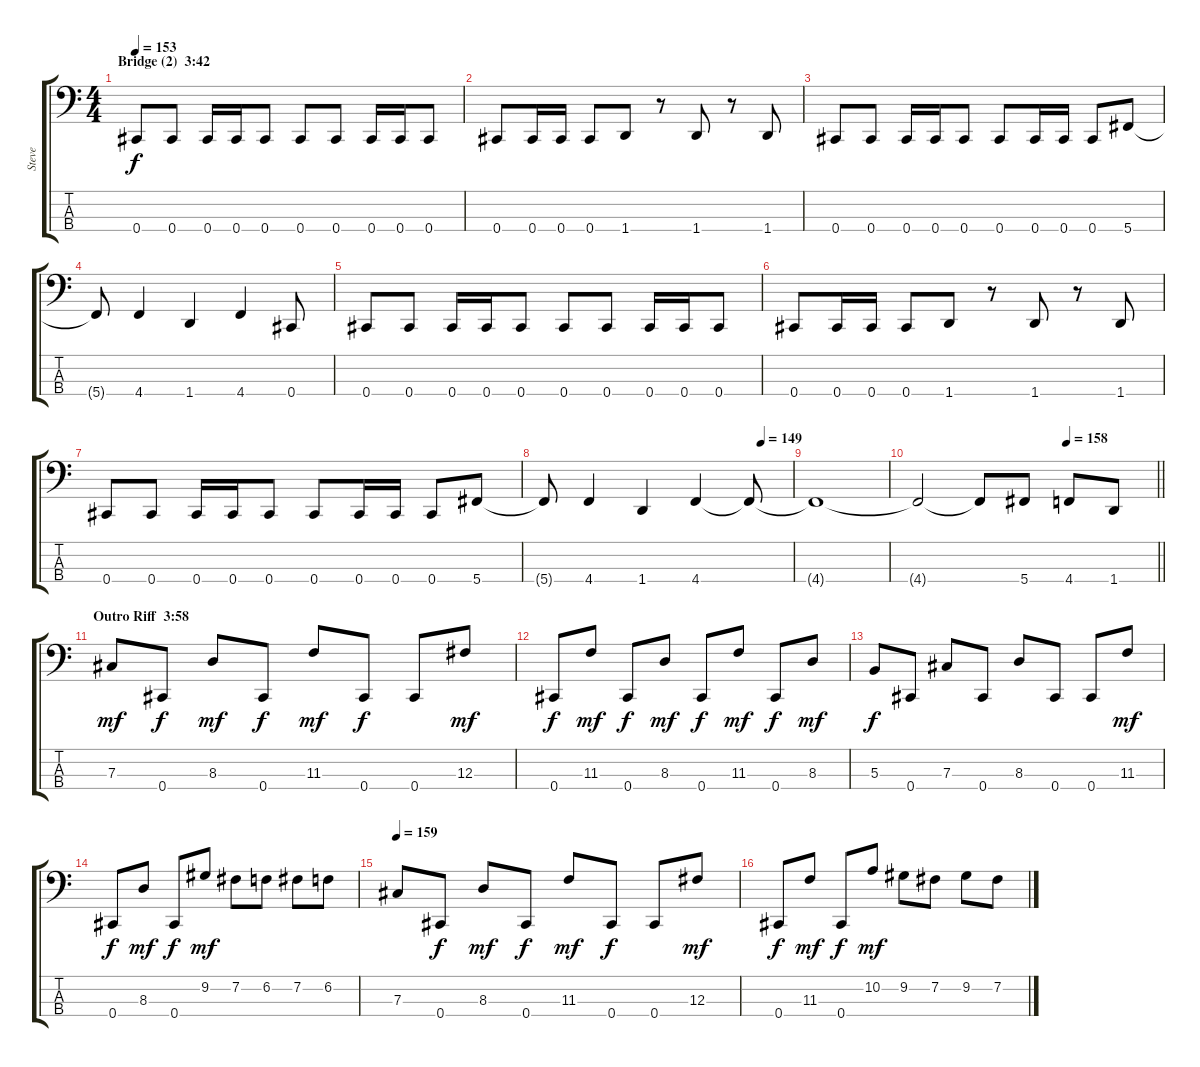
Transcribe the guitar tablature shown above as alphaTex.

\track ("Steve" "Steve") {instrument electricbassfinger}
\staff {score tabs}
\tuning (E2 B1 Gb1 Db1) {hide}
\ts (4 4)
\section ("" "Bridge (2)  3:42")
\tempo 153
\clef f4
\ks c
0.4.8{dy f} 0.4.8 0.4.16 0.4.16 0.4.8 0.4.8 0.4.8 0.4.16 0.4.16 0.4.8 |
0.4.8 0.4.16 0.4.16 0.4.8 1.4.8 r.8 1.4.8 r.8 1.4.8 |
0.4.8 0.4.8 0.4.16 0.4.16 0.4.8 0.4.8 0.4.16 0.4.16 0.4.8 5.4.8 |
5.4{t}.8 4.4.4 1.4.4 4.4.4 0.4.8 |
0.4.8 0.4.8 0.4.16 0.4.16 0.4.8 0.4.8 0.4.8 0.4.16 0.4.16 0.4.8 |
0.4.8 0.4.16 0.4.16 0.4.8 1.4.8 r.8 1.4.8 r.8 1.4.8 |
0.4.8 0.4.8 0.4.16 0.4.16 0.4.8 0.4.8 0.4.16 0.4.16 0.4.8 5.4.8 |
\tempo (149 0.875)
5.4{t}.8 4.4.4 1.4.4 4.4.4 4.4{t}.8 |
4.4{t}.1 |
\tempo (158 0.625)
\barLineRight lightlight
4.4{t}.2 4.4{t}.8 5.4.8 4.4.8 1.4.8 |
\section ("" "Outro Riff  3:58")
7.3.8{dy mf volume 16} 0.4.8{dy f} 8.3.8{dy mf} 0.4.8{dy f} 11.3.8{dy mf} 0.4.8{dy f} 0.4.8 12.3.8{dy mf} |
0.4.8{dy f} 11.3.8{dy mf} 0.4.8{dy f} 8.3.8{dy mf} 0.4.8{dy f} 11.3.8{dy mf} 0.4.8{dy f} 8.3.8{dy mf} |
5.3.8{dy f} 0.4.8 7.3.8 0.4.8 8.3.8 0.4.8 0.4.8 11.3.8{dy mf} |
0.4.8{dy f} 8.3.8{dy mf} 0.4.8{dy f} 9.2.8{dy mf} 7.2.8 6.2.8 7.2.8 6.2.8 |
\tempo 159
7.3.8 0.4.8{dy f} 8.3.8{dy mf} 0.4.8{dy f} 11.3.8{dy mf} 0.4.8{dy f} 0.4.8 12.3.8{dy mf} |
0.4.8{dy f} 11.3.8{dy mf} 0.4.8{dy f} 10.2.8{dy mf} 9.2.8 7.2.8 9.2.8 7.2.8
